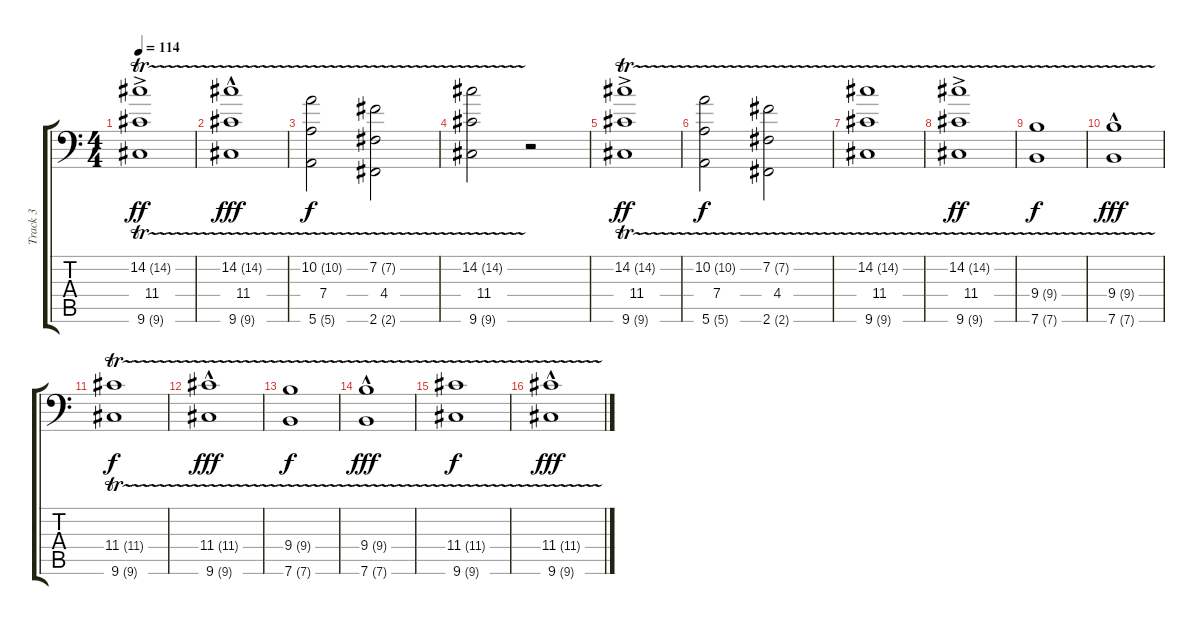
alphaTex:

\track ("Track 3" "Track 3") {instrument synthbass1}
\staff {score tabs}
\tuning (E3 B2 G2 D2 A1 E1) {hide}
\ts (4 4)
\tempo 114
\clef f4
\ks c
(14.2{tr (14 16)} 11.4{ac} 9.6{tr (9 16)}).1{dy ff} |
(14.2{tr (14 16) hac} 11.4{hac} 9.6{tr (9 16) hac}).1{dy fff} |
(10.2{tr (10 16)} 7.4 5.6{tr (5 16)}).2{dy f} (7.2{tr (7 16)} 4.4 2.6{tr (2 16)}).2 |
(14.2{tr (14 16)} 11.4 9.6{tr (9 16)}).2 r.2 |
(14.2{tr (14 16)} 11.4{ac} 9.6{tr (9 16)}).1{dy ff} |
(10.2{tr (10 16)} 7.4 5.6{tr (5 16)}).2{dy f} (7.2{tr (7 16)} 4.4 2.6{tr (2 16)}).2 |
(14.2{tr (14 16)} 11.4 9.6{tr (9 16)}).1 |
(14.2{tr (14 16)} 11.4{ac} 9.6{tr (9 16)}).1{dy ff} |
(9.4{tr (9 16)} 7.6{tr (7 16)}).1{dy f} |
(9.4{tr (9 16) hac} 7.6{tr (7 16)}).1{dy fff} |
(11.4{tr (11 16)} 9.6{tr (9 16)}).1{dy f} |
(11.4{tr (11 16) hac} 9.6{tr (9 16) hac}).1{dy fff} |
(9.4{tr (9 16)} 7.6{tr (7 16)}).1{dy f} |
(9.4{tr (9 16) hac} 7.6{tr (7 16)}).1{dy fff} |
(11.4{tr (11 16)} 9.6{tr (9 16)}).1{dy f} |
(11.4{tr (11 16) hac} 9.6{tr (9 16) hac}).1{dy fff}
